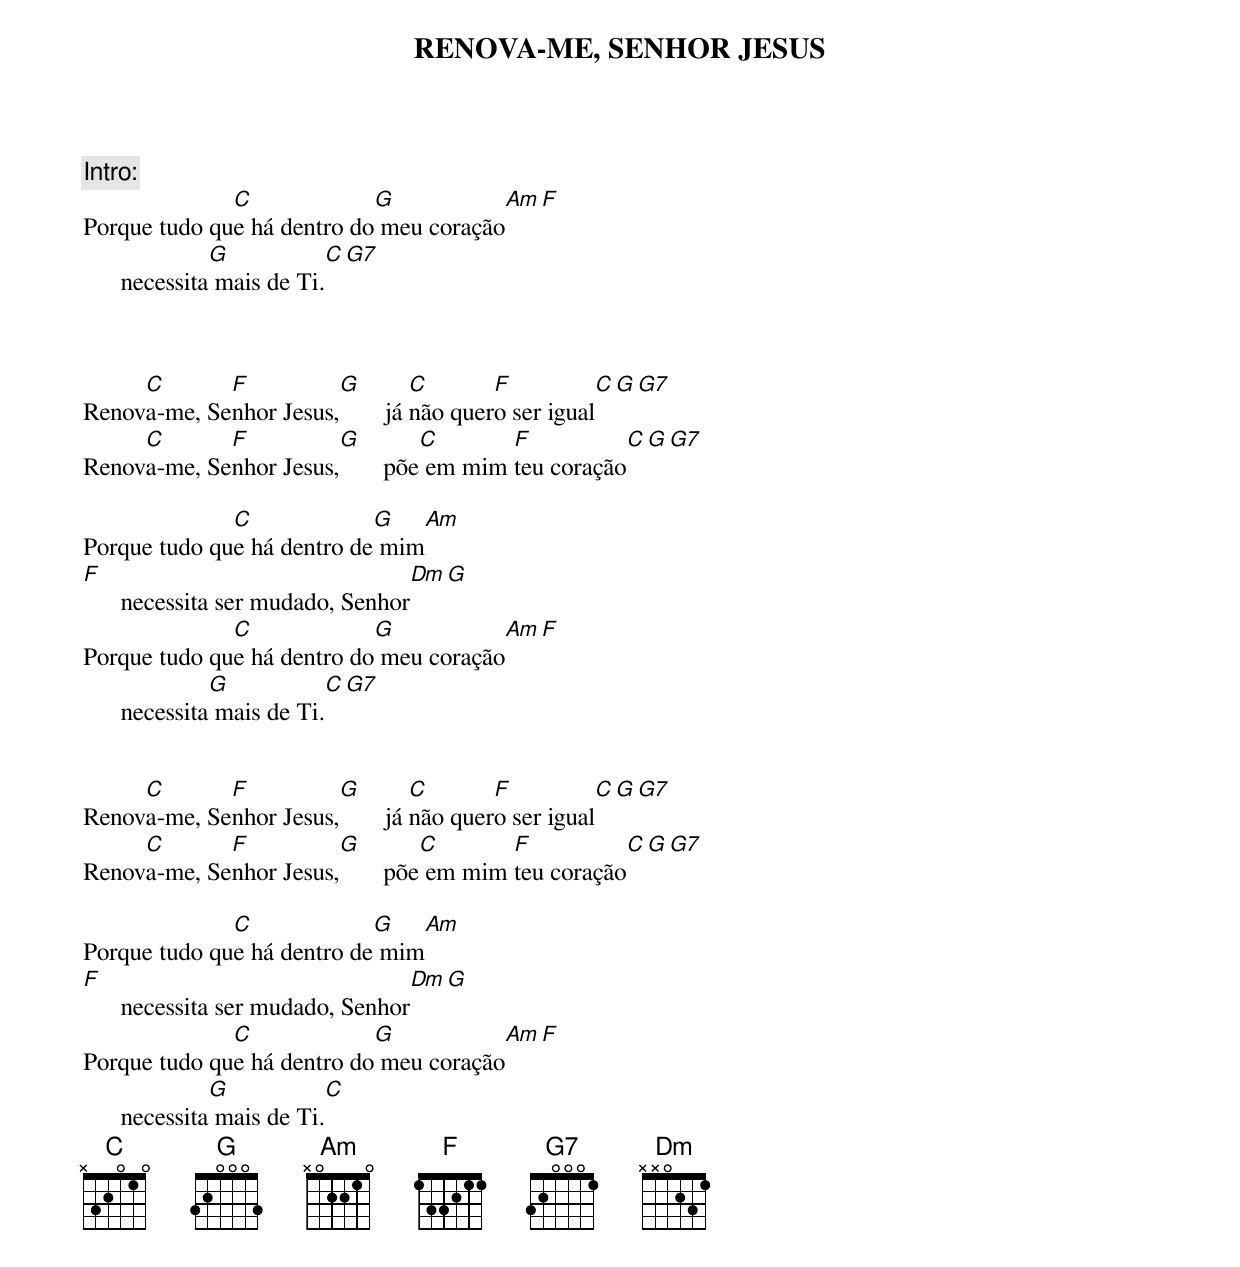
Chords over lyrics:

RENOVA-ME, SENHOR JESUS

Intro:
              C             G                    Am                 F
Porque tudo que há dentro do meu coração
               G                    C          G7
      necessita mais de Ti.



     C       F          G         C       F               C               G     G7
Renova-me, Senhor Jesus,       já não quero ser igual
     C       F          G         C       F                C	          G     G7
Renova-me, Senhor Jesus,       põe em mim teu coração

              C             G    Am
Porque tudo que há dentro de mim
F                                 Dm          G
      necessita ser mudado, Senhor
              C             G                    Am                 F
Porque tudo que há dentro do meu coração
               G                    C          G7
      necessita mais de Ti.


     C       F          G         C       F               C               G     G7
Renova-me, Senhor Jesus,       já não quero ser igual
     C       F          G         C       F                C	          G     G7
Renova-me, Senhor Jesus,       põe em mim teu coração

              C             G    Am
Porque tudo que há dentro de mim
F                                 Dm          G
      necessita ser mudado, Senhor
              C             G                    Am                 F
Porque tudo que há dentro do meu coração
               G                    C
      necessita mais de Ti.
